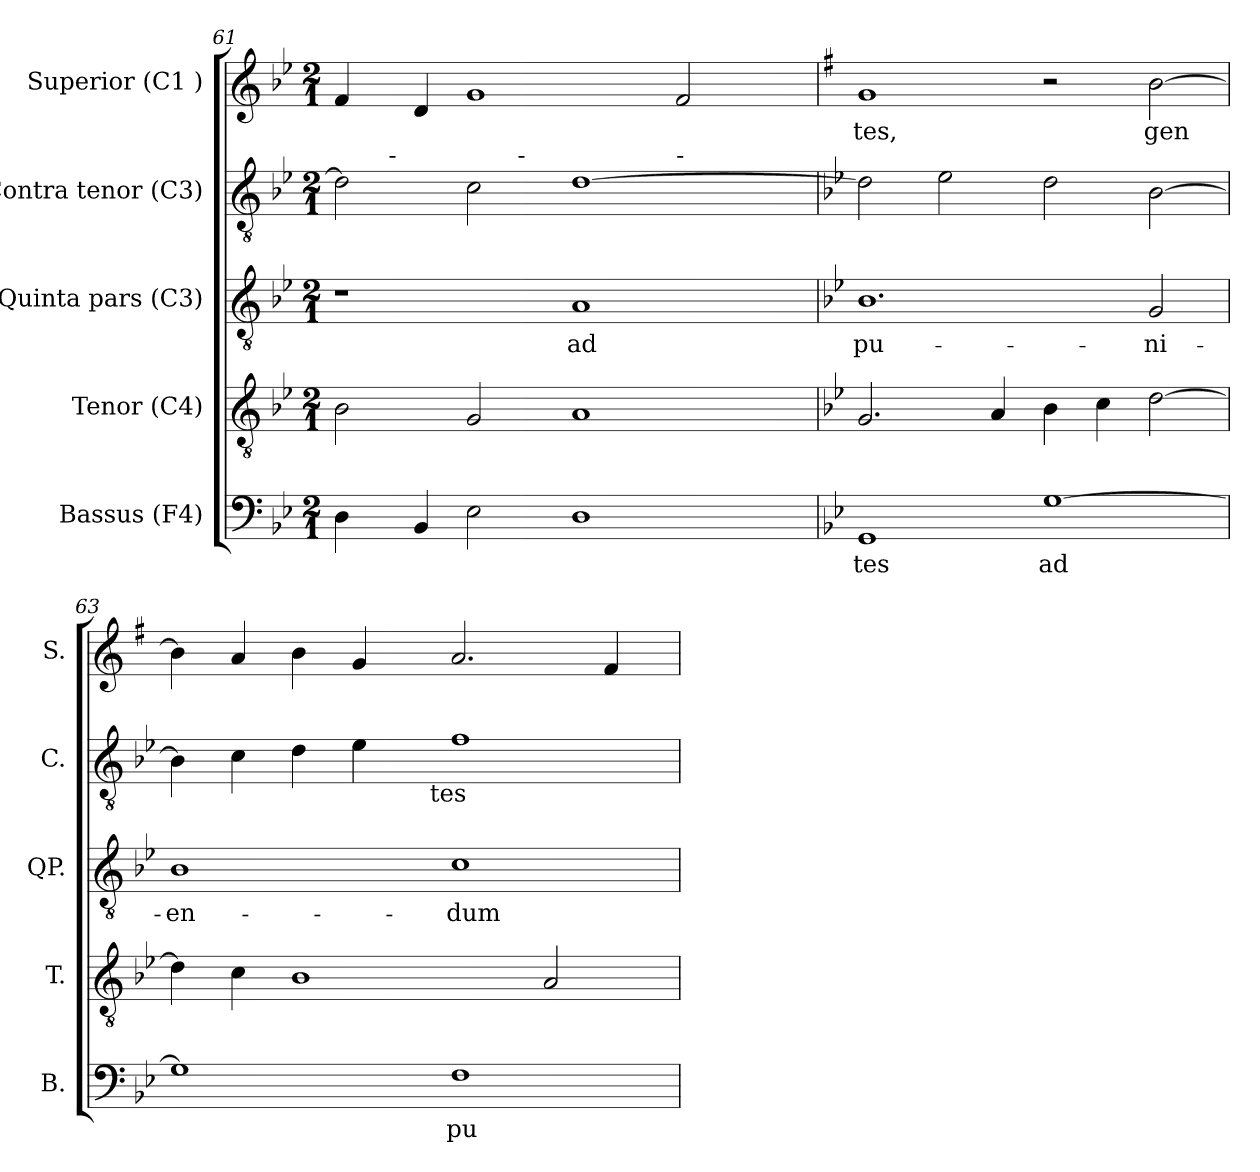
**kern	**text	**kern	**text	**kern	**text	**kern	**text	**kern	**text
*part5	*part5	*part4	*part4	*part3	*part3	*part2	*part2	*part1	*part1
*staff5	*staff5	*staff4	*staff4	*staff3	*staff3	*staff2	*staff2	*staff1	*staff1
*I"Bassus (F4)	*	*I"Tenor (C4)	*	*I"Quinta pars (C3)	*	*I"Contra tenor (C3)	*	*I"Superior (C1 )	*
*I'B.	*	*I'T.	*	*I'QP.	*	*I'C.	*	*I'S.	*
!!LO:PB:g=z
*clefF4	*	*clefGv2	*	*clefGv2	*	*clefGv2	*	*clefG2	*
*k[b-e-]	*	*k[b-e-]	*	*k[b-e-]	*	*k[b-e-]	*	*k[b-e-]	*
*B-:	*	*B-:	*	*B-:	*	*B-:	*	*B-:	*
*M2/1	*	*M2/1	*	*M2/1	*	*M2/1	*	*M2/1	*
=61	=61	=61	=61	=61	=61	=61	=61	=61	=61
!	!LO:LY:b:rj	!	!LO:LY:b:rj	!	!	!	!LO:LY:b:rj	!	!LO:LY:b:rj
*	*	*	*	*	*	*^	*	*	*
*	*	*	*	*	*	*	*^	*	*	*
*	*	*	*	*	*	*	*	*^	*	*	*
4D\	--	2B-\	--	1r	.	2d\]	8ryy	2ryy	1.ryy	--	4f/	--
.	.	.	.	.	.	.	32.ryy	.	.	.	.	.
!	!	!	!	!	!	!	!LO:TX:a:t=-	!	!	!	!	!
.	.	.	.	.	.	.	1ryy	.	.	.	.	.
!	!LO:LY:b:rj	!	!	!	!	!	!	!	!	!	!	!LO:LY:b:rj
4BB-/	--	.	.	.	.	.	.	.	.	.	4d/	--
!	!LO:LY:b:rj	!	!LO:LY:b:rj	!	!	!	!	!	!	!LO:LY:b:rj	!	!LO:LY:b:rj
2E-\	--	2G/	--	.	.	2c\	.	8...ryy	.	--	1g	--
!	!	!	!	!	!	!	!	!LO:TX:a:t=-	!	!	!	!
.	.	.	.	.	.	.	.	1ryy	.	.	.	.
!	!LO:LY:b:rj	!	!LO:LY:b:rj	!	!LO:LY:b:rj	!	!	!	!	!LO:LY:b:rj	!	!
1D	--	1A	--	1A	ad	[>1d	.	.	.	--	.	.
.	.	.	.	.	.	.	2ryy	.	.	.	.	.
!	!	!	!	!	!	!	!	!	!LO:TX:a:t=-	!	!	!
!	!	!	!	!	!	!	!	!	!	!	!	!LO:LY:b:rj
.	.	.	.	.	.	.	.	.	2ryy	.	2f/	--
.	.	.	.	.	.	.	4ryy	.	.	.	.	.
.	.	.	.	.	.	.	.	4ryy	.	.	.	.
.	.	.	.	.	.	.	16ryy	.	.	.	.	.
.	.	.	.	.	.	.	64ryy	64ryy	.	.	.	.
*	*	*	*	*	*	*v	*v	*v	*v	*	*	*
=62	=62	=62	=62	=62	=62	=62	=62	=62	=62
*	*	*	*	*	*	*	*	*k[f#]	*
*	*	*	*	*	*	*	*	*G:	*
*	*	*	*	*	*	*^	*	*	*
*	*	*	*	*	*	*	*^	*	*	*
*	*	*	*	*	*	*	*	*^	*	*	*
!	!LO:LY:b:rj	!	!LO:LY:b:rj	!	!LO:LY:b:rj	!	!	!	!	!LO:LY:b:rj	!	!LO:LY:b:rj
*	*	*	*	*	*	*v	*v	*v	*v	*	*	*
1GG	-tes	2.G/	--	1.B-	pu-	2d\]	--	1g	-tes,
!	!	!	!	!	!	!	!LO:LY:b:rj	!	!
.	.	.	.	.	.	2e-\	--	.	.
!	!	!	!LO:LY:b:rj	!	!	!	!	!	!
.	.	4A/	--	.	.	.	.	.	.
!	!LO:LY:b:rj	!	!LO:LY:b:rj	!	!	!	!LO:LY:b:rj	!	!
[>1G	ad	4B-\	--	.	.	2d\	--	2r	.
!	!	!	!LO:LY:b:rj	!	!	!	!	!	!
.	.	4c\	--	.	.	.	.	.	.
!	!	!	!LO:LY:b:rj	!	!LO:LY:b:rj	!	!LO:LY:b:rj	!	!LO:LY:b:rj
.	.	[>2d\	--	2G/	-ni-	[>2B-\	--	[>2b\	gen-
=63	=63	=63	=63	=63	=63	=63	=63	=63	=63
!	!LO:LY:b:rj	!	!LO:LY:b:rj	!	!LO:LY:b:rj	!	!LO:LY:b:rj	!	!LO:LY:b:rj
*	*	*	*	*	*	*^	*	*	*
1G]	.	4d\]	--	1B-	-en-	4B-\]	2ryy	--	4b\]	--
!	!	!	!LO:LY:b:rj	!	!	!	!	!LO:LY:b:rj	!	!LO:LY:b:rj
.	.	4c\	--	.	.	4c\	.	--	4a/	--
!	!	!	!LO:LY:b:rj	!	!	!	!	!LO:LY:b:rj	!	!LO:LY:b:rj
.	.	1B-	--	.	.	4d\	4ryy	--	4b\	--
!	!	!	!	!	!	!	!	!LO:LY:b:rj	!	!LO:LY:b:rj
.	.	.	.	.	.	4e-\	8ryy	--	4g/	--
.	.	.	.	.	.	.	16ryy	.	.	.
.	.	.	.	.	.	.	64ryy	.	.	.
!	!	!	!	!	!	!	!LO:TX:b:t=tes	!	!	!
.	.	.	.	.	.	.	1ryy	.	.	.
!	!LO:LY:b:rj	!	!	!	!LO:LY:b:rj	!	!	!LO:LY:b:rj	!	!LO:LY:b:rj
1F	pu-	.	.	1c	-dum	1f	.	--	2.a/	--
!	!	!	!LO:LY:b:rj	!	!	!	!	!	!	!
.	.	2A/	--	.	.	.	.	.	.	.
!	!	!	!	!	!	!	!	!	!	!LO:LY:b:rj
.	.	.	.	.	.	.	.	.	4f#/	--
.	.	.	.	.	.	.	32.ryy	.	.	.
*	*	*	*	*	*	*v	*v	*	*	*
=	=	=	=	=	=	=	=	=	=
*-	*-	*-	*-	*-	*-	*-	*-	*-	*-
